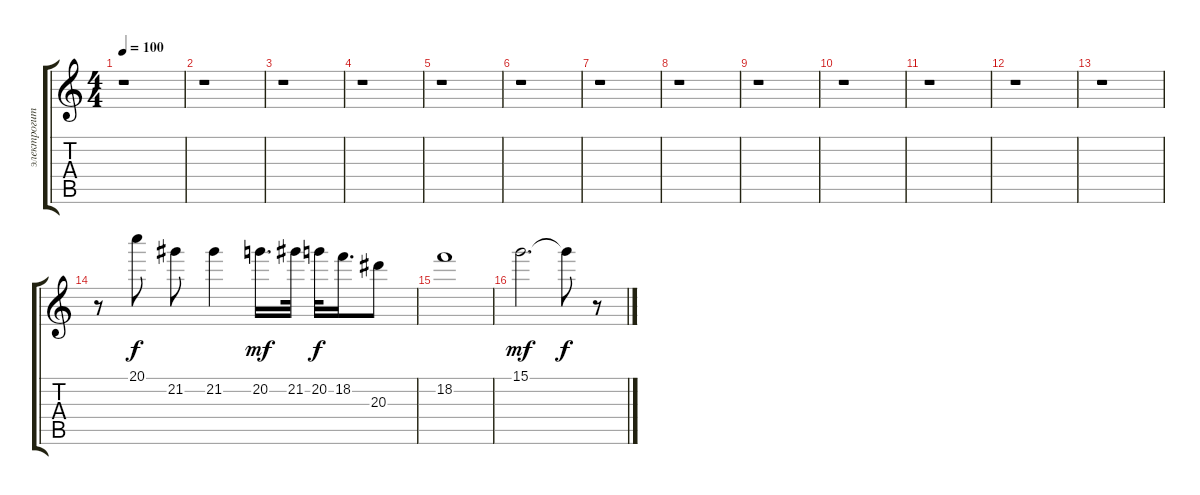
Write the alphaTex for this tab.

\track ("электрогитара" "электрогит") {instrument overdrivenguitar}
\staff {score tabs}
\tuning (E4 B3 G3 D3 A2 E2) {hide}
\ts (4 4)
\tempo 100
\clef g2
\ks c
r.1{dy f} |
r.1 |
r.1 |
r.1 |
r.1 |
r.1 |
r.1 |
r.1 |
r.1 |
r.1 |
r.1 |
r.1 |
r.1 |
r.8 20.1.8 21.2.8 21.2.4 20.2.16{d dy mf} 21.2.32 20.2.32{dy f} 18.2.16{d} 20.3.8 |
18.2.1 |
15.1.2{d dy mf} 15.1{t}.8{dy f} r.8
